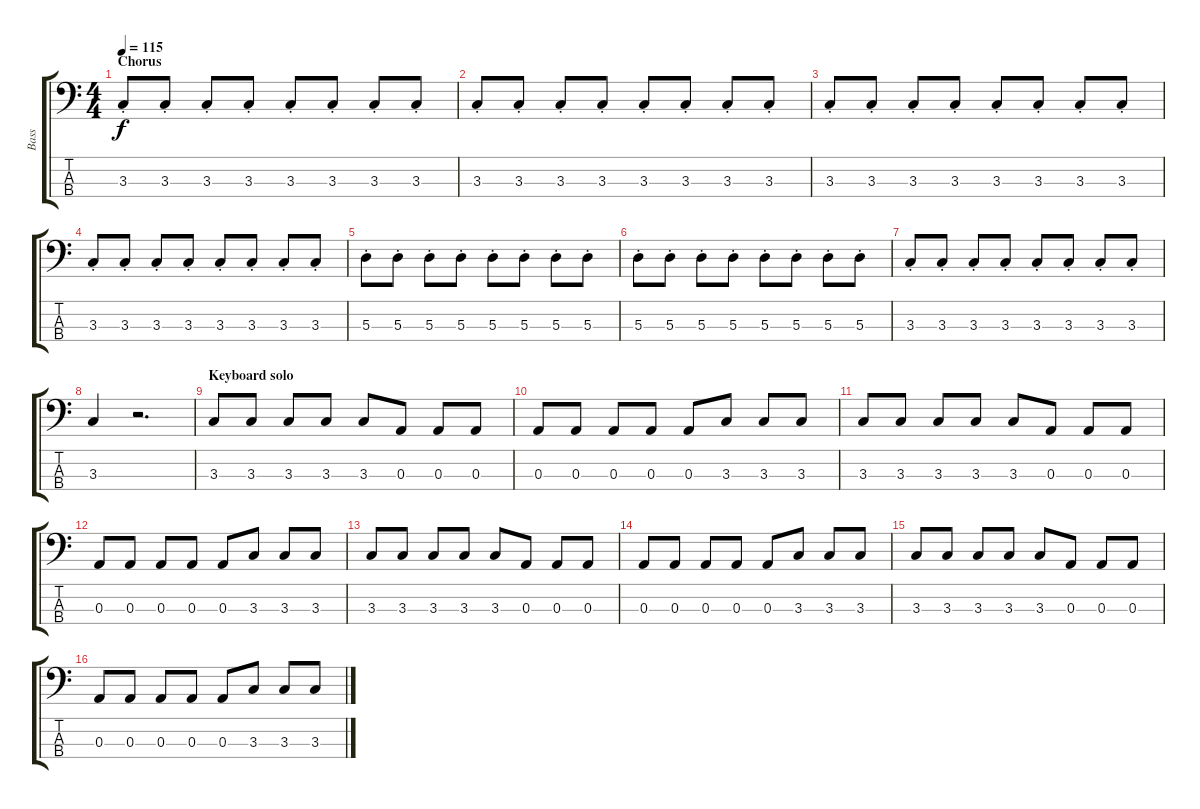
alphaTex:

\track ("Bass" "Bass") {instrument electricbasspick}
\staff {score tabs}
\tuning (G2 D2 A1 E1) {hide}
\ts (4 4)
\section ("" "Chorus")
\tempo 115
\clef f4
\ks c
3.3{st}.8{dy f} 3.3{st}.8 3.3{st}.8 3.3{st}.8 3.3{st}.8 3.3{st}.8 3.3{st}.8 3.3{st}.8 |
3.3{st}.8 3.3{st}.8 3.3{st}.8 3.3{st}.8 3.3{st}.8 3.3{st}.8 3.3{st}.8 3.3{st}.8 |
3.3{st}.8 3.3{st}.8 3.3{st}.8 3.3{st}.8 3.3{st}.8 3.3{st}.8 3.3{st}.8 3.3{st}.8 |
3.3{st}.8 3.3{st}.8 3.3{st}.8 3.3{st}.8 3.3{st}.8 3.3{st}.8 3.3{st}.8 3.3{st}.8 |
5.3{st}.8 5.3{st}.8 5.3{st}.8 5.3{st}.8 5.3{st}.8 5.3{st}.8 5.3{st}.8 5.3{st}.8 |
5.3{st}.8 5.3{st}.8 5.3{st}.8 5.3{st}.8 5.3{st}.8 5.3{st}.8 5.3{st}.8 5.3{st}.8 |
3.3{st}.8 3.3{st}.8 3.3{st}.8 3.3{st}.8 3.3{st}.8 3.3{st}.8 3.3{st}.8 3.3{st}.8 |
3.3.4 r.2{d} |
\section ("" "Keyboard solo")
3.3.8 3.3.8 3.3.8 3.3.8 3.3.8 0.3.8 0.3.8 0.3.8 |
0.3.8 0.3.8 0.3.8 0.3.8 0.3.8 3.3.8 3.3.8 3.3.8 |
3.3.8 3.3.8 3.3.8 3.3.8 3.3.8 0.3.8 0.3.8 0.3.8 |
0.3.8 0.3.8 0.3.8 0.3.8 0.3.8 3.3.8 3.3.8 3.3.8 |
3.3.8 3.3.8 3.3.8 3.3.8 3.3.8 0.3.8 0.3.8 0.3.8 |
0.3.8 0.3.8 0.3.8 0.3.8 0.3.8 3.3.8 3.3.8 3.3.8 |
3.3.8 3.3.8 3.3.8 3.3.8 3.3.8 0.3.8 0.3.8 0.3.8 |
0.3.8 0.3.8 0.3.8 0.3.8 0.3.8 3.3.8 3.3.8 3.3.8
